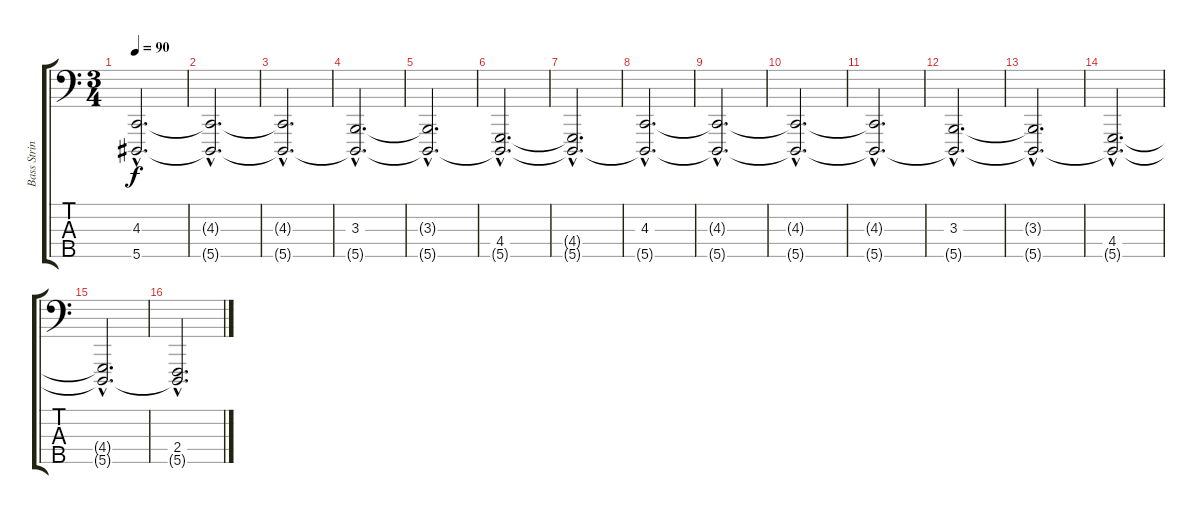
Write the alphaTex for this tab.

\track ("Bass Strings" "Bass Strin") {instrument tremolostrings}
\staff {score tabs}
\tuning (Gb2 Db2 Ab1 Eb1 Bb0) {hide}
\ts (3 4)
\tempo 90
\clef f4
\ks c
(4.3{hac t} 5.5{hac t}).2{d dy f} |
(4.3{hac t} 5.5{hac t}).2{d} |
(4.3{hac t} 5.5{hac t}).2{d} |
(3.3{hac} 5.5{hac t}).2{d} |
(3.3{hac t} 5.5{hac t}).2{d} |
(4.4{hac} 5.5{hac t}).2{d} |
(4.4{hac t} 5.5{hac t}).2{d} |
(4.3{hac} 5.5{hac t}).2{d} |
(4.3{hac t} 5.5{hac t}).2{d} |
(4.3{hac t} 5.5{hac t}).2{d} |
(4.3{hac t} 5.5{hac t}).2{d} |
(3.3{hac} 5.5{hac t}).2{d} |
(3.3{hac t} 5.5{hac t}).2{d} |
(4.4{hac} 5.5{hac t}).2{d} |
(4.4{hac t} 5.5{hac t}).2{d} |
(2.4{hac} 5.5{hac t}).2{d}
